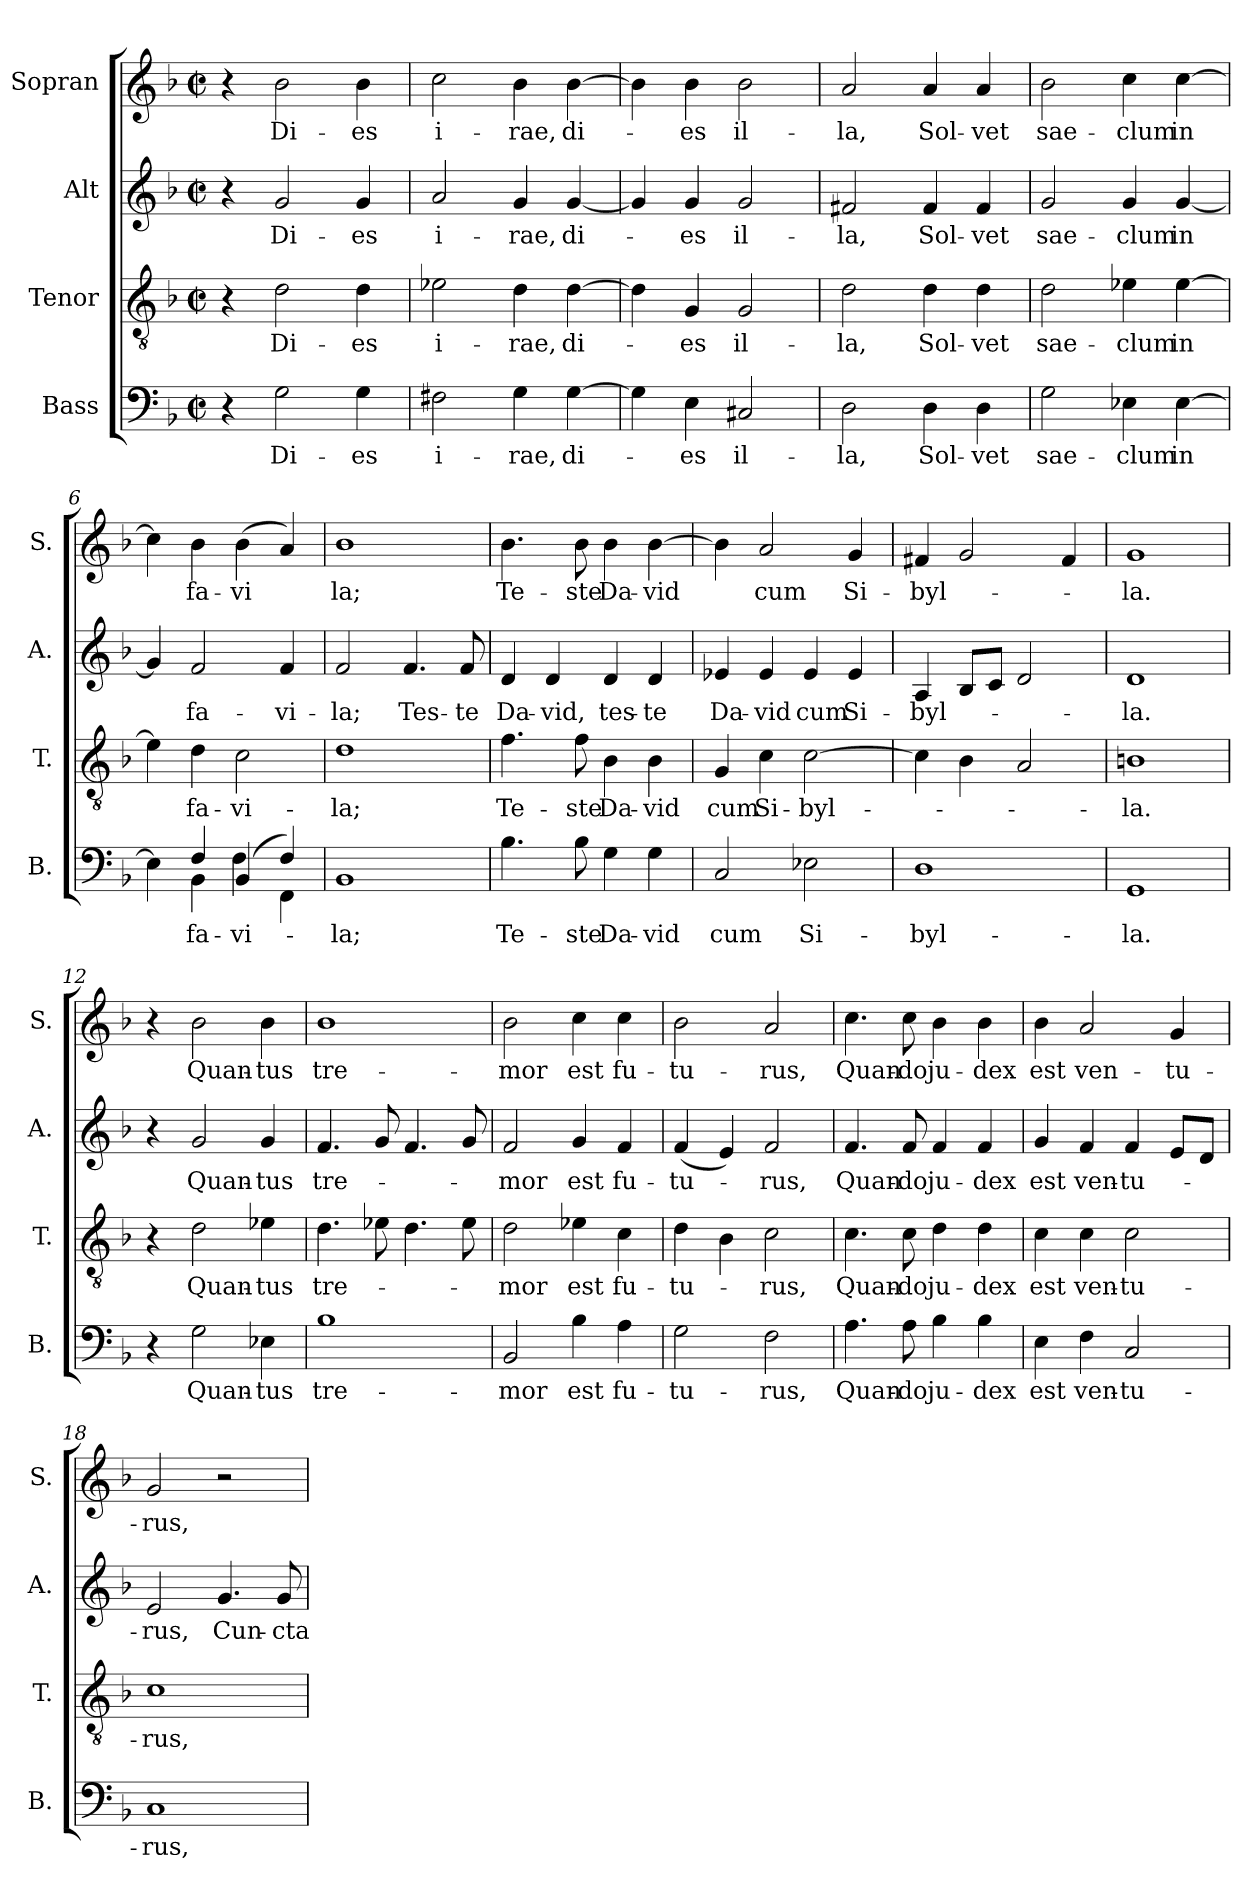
**kern	**text	**kern	**text	**kern	**text	**kern	**text
*part4	*part4	*part3	*part3	*part2	*part2	*part1	*part1
*staff4	*staff4	*staff3	*staff3	*staff2	*staff2	*staff1	*staff1
*I"Bass	*	*I"Tenor	*	*I"Alt	*	*I"Sopran	*
*I'B.	*	*I'T.	*	*I'A.	*	*I'S.	*
*clefF4	*	*clefGv2	*	*clefG2	*	*clefG2	*
*k[b-]	*	*k[b-]	*	*k[b-]	*	*k[b-]	*
*M2/2	*	*M2/2	*	*M2/2	*	*M2/2	*
*met(c|)	*	*met(c|)	*	*met(c|)	*	*met(c|)	*
=1	=1	=1	=1	=1	=1	=1	=1
4r	.	4r	.	4r	.	4r	.
!	!LO:LY:b	!	!LO:LY:b	!	!LO:LY:b	!	!LO:LY:b
2G\	Di-	2d\	Di-	2g/	Di-	2b-\	Di-
!	!LO:LY:b	!	!LO:LY:b	!	!LO:LY:b	!	!LO:LY:b
4G\	-es	4d\	-es	4g/	-es	4b-\	-es
=2	=2	=2	=2	=2	=2	=2	=2
!	!LO:LY:b	!	!LO:LY:b	!	!LO:LY:b	!	!LO:LY:b
2F#X\	i-	2e-X\	i-	2a/	i-	2cc\	i-
!	!LO:LY:b	!	!LO:LY:b	!	!LO:LY:b	!	!LO:LY:b
4G\	-rae,	4d\	-rae,	4g/	-rae,	4b-\	-rae,
!	!LO:LY:b	!	!LO:LY:b	!	!LO:LY:b	!	!LO:LY:b
[4G\	di-	[4d\	di-	[4g/	di-	[4b-\	di-
=3	=3	=3	=3	=3	=3	=3	=3
4G\]	.	4d\]	.	4g/]	.	4b-\]	.
!	!LO:LY:b	!	!LO:LY:b	!	!LO:LY:b	!	!LO:LY:b
4E\	-es	4G/	-es	4g/	-es	4b-\	-es
!	!LO:LY:b	!	!LO:LY:b	!	!LO:LY:b	!	!LO:LY:b
2C#X/	il-	2G/	il-	2g/	il-	2b-\	il-
=4	=4	=4	=4	=4	=4	=4	=4
!	!LO:LY:b	!	!LO:LY:b	!	!LO:LY:b	!	!LO:LY:b
2D\	-la,	2d\	-la,	2f#X/	-la,	2a/	-la,
!	!LO:LY:b	!	!LO:LY:b	!	!LO:LY:b	!	!LO:LY:b
4D\	Sol-	4d\	Sol-	4f#/	Sol-	4a/	Sol-
!	!LO:LY:b	!	!LO:LY:b	!	!LO:LY:b	!	!LO:LY:b
4D\	-vet	4d\	-vet	4f#/	-vet	4a/	-vet
=5	=5	=5	=5	=5	=5	=5	=5
!	!LO:LY:b	!	!LO:LY:b	!	!LO:LY:b	!	!LO:LY:b
2G\	sae-	2d\	sae-	2g/	sae-	2b-\	sae-
!	!LO:LY:b	!	!LO:LY:b	!	!LO:LY:b	!	!LO:LY:b
4E-X\	-clum	4e-X\	-clum	4g/	-clum	4cc\	-clum
!	!LO:LY:b	!	!LO:LY:b	!	!LO:LY:b	!	!LO:LY:b
[4E-\	in	[4e-\	in	[4g/	in	[4cc\	in
=6	=6	=6	=6	=6	=6	=6	=6
*^	*	*	*	*	*	*	*
4E-\]	4ryy	.	4e-\]	.	4g/]	.	4cc\]	.
!	!	!LO:LY:b	!	!LO:LY:b	!	!LO:LY:b	!	!LO:LY:b
4F/	4BB-!\	fa-	4d\	fa-	2f/	fa-	4b-\	fa-
!	!	!LO:LY:b	!	!LO:LY:b	!	!	!	!LO:LY:b
(>4BB-/	4F!\	-vi-	2c\	-vi-	.	.	(>4b-\	-vi
!	!	!	!	!	!	!LO:LY:b	!	!
4F/)	4FF!\	.	.	.	4f/	-vi-	4a/)	.
=7	=7	=7	=7	=7	=7	=7	=7	=7
!	!	!LO:LY:b	!	!LO:LY:b	!	!LO:LY:b	!	!LO:LY:b
*v	*v	*	*	*	*	*	*	*
1BB-	-la;	1d	-la;	2f/	-la;	1b-	la;
!	!	!	!	!	!LO:LY:b	!	!
.	.	.	.	4.f/	Tes-	.	.
!	!	!	!	!	!LO:LY:b	!	!
.	.	.	.	8f/	-te	.	.
=8	=8	=8	=8	=8	=8	=8	=8
!	!LO:LY:b	!	!LO:LY:b	!	!LO:LY:b	!	!LO:LY:b
4.B-\	-Te-	4.f\	-Te-	4d/	Da-	4.b-\	-Te-
!	!	!	!	!	!LO:LY:b	!	!
.	.	.	.	4d/	-vid,	.	.
!	!LO:LY:b	!	!LO:LY:b	!	!	!	!LO:LY:b
8B-\	-ste	8f\	-ste	.	.	8b-\	-ste
!	!LO:LY:b	!	!LO:LY:b	!	!LO:LY:b	!	!LO:LY:b
4G\	Da-	4B-\	Da-	4d/	tes-	4b-\	Da-
!	!LO:LY:b	!	!LO:LY:b	!	!LO:LY:b	!	!LO:LY:b
4G\	-vid	4B-\	-vid	4d/	-te	[4b-\	-vid
=9	=9	=9	=9	=9	=9	=9	=9
!	!LO:LY:b	!	!LO:LY:b	!	!LO:LY:b	!	!
2C/	cum	4G/	cum	4e-X/	Da-	4b-\]	.
!	!	!	!LO:LY:b	!	!LO:LY:b	!	!LO:LY:b
.	.	4c\	Si-	4e-/	-vid	2a/	cum
!	!LO:LY:b	!	!LO:LY:b	!	!LO:LY:b	!	!
2E-X\	Si-	[2c\	-byl-	4e-/	cum	.	.
!	!	!	!	!	!LO:LY:b	!	!LO:LY:b
.	.	.	.	4e-/	Si-	4g/	Si-
!!LO:LB:g=z
=10	=10	=10	=10	=10	=10	=10	=10
!	!LO:LY:b	!	!	!	!LO:LY:b	!	!LO:LY:b
1D	-byl-	4c\]	.	4A/	-byl-	4f#X/	-byl-
.	.	4B-\	.	8B-/L	.	2g/	.
.	.	.	.	8c/J	.	.	.
.	.	2A/	.	2d/	.	.	.
.	.	.	.	.	.	4f#/	.
=11	=11	=11	=11	=11	=11	=11	=11
!	!LO:LY:b	!	!LO:LY:b	!	!LO:LY:b	!	!LO:LY:b
1GG	-la.	1Bn	-la.	1d	la.	1g	la.
=12	=12	=12	=12	=12	=12	=12	=12
4r	.	4r	.	4r	.	4r	.
!	!LO:LY:b	!	!LO:LY:b	!	!LO:LY:b	!	!LO:LY:b
2G\	-Quan-	2d\	-Quan-	2g/	-Quan-	2b-\	-Quan-
!	!LO:LY:b	!	!LO:LY:b	!	!LO:LY:b	!	!LO:LY:b
4E-X\	-tus	4e-X\	-tus	4g/	-tus	4b-\	-tus
=13	=13	=13	=13	=13	=13	=13	=13
!	!LO:LY:b	!	!LO:LY:b	!	!LO:LY:b	!	!LO:LY:b
1B-	tre-	4.d\	tre-	4.f/	tre--	1b-	tre-
.	.	8e-X\	.	8g/	.	.	.
.	.	4.d\	.	4.f/	.	.	.
.	.	8e-\	.	8g/	.	.	.
=14	=14	=14	=14	=14	=14	=14	=14
!	!LO:LY:b	!	!LO:LY:b	!	!LO:LY:b	!	!LO:LY:b
2BB-/	-mor	2d\	-mor	2f/	-mor	2b-\	-mor
!	!LO:LY:b	!	!LO:LY:b	!	!LO:LY:b	!	!LO:LY:b
4B-\	est	4e-X\	est	4g/	est	4cc\	est
!	!LO:LY:b	!	!LO:LY:b	!	!LO:LY:b	!	!LO:LY:b
4A\	fu-	4c\	fu-	4f/	fu-	4cc\	fu-
=15	=15	=15	=15	=15	=15	=15	=15
!	!LO:LY:b	!	!LO:LY:b	!	!LO:LY:b	!	!LO:LY:b
2G\	-tu-	4d\	-tu-	(<4f/	-tu-	2b-\	-tu-
.	.	4B-\	.	4e/)	.	.	.
!	!LO:LY:b	!	!LO:LY:b	!	!LO:LY:b	!	!LO:LY:b
2F\	-rus,	2c\	-rus,	2f/	-rus,	2a/	-rus,
=16	=16	=16	=16	=16	=16	=16	=16
!	!LO:LY:b	!	!LO:LY:b	!	!LO:LY:b	!	!LO:LY:b
4.A\	Quan-	4.c\	Quan-	4.f/	Quan-	4.cc\	Quan-
!	!LO:LY:b	!	!LO:LY:b	!	!LO:LY:b	!	!LO:LY:b
8A\	-do	8c\	-do	8f/	-do	8cc\	-do
!	!LO:LY:b	!	!LO:LY:b	!	!LO:LY:b	!	!LO:LY:b
4B-\	ju-	4d\	ju-	4f/	ju-	4b-\	ju-
!	!LO:LY:b	!	!LO:LY:b	!	!LO:LY:b	!	!LO:LY:b
4B-\	-dex	4d\	-dex	4f/	-dex	4b-\	-dex
=17	=17	=17	=17	=17	=17	=17	=17
!	!LO:LY:b	!	!LO:LY:b	!	!LO:LY:b	!	!LO:LY:b
4E\	est	4c\	est	4g/	est	4b-\	est
!	!LO:LY:b	!	!LO:LY:b	!	!LO:LY:b	!	!LO:LY:b
4F\	ven-	4c\	ven-	4f/	ven-	2a/	ven-
!	!LO:LY:b	!	!LO:LY:b	!	!LO:LY:b	!	!
2C/	-tu-	2c\	-tu-	4f/	-tu-	.	.
!	!	!	!	!	!	!	!LO:LY:b
.	.	.	.	8e/L	.	4g/	-tu-
.	.	.	.	8d/J	.	.	.
=18	=18	=18	=18	=18	=18	=18	=18
!	!LO:LY:b	!	!LO:LY:b	!	!LO:LY:b	!	!LO:LY:b
1C	-rus,	1c	-rus,	2e/	-rus,	2g/	-rus,
!	!	!	!	!	!LO:LY:b	!	!
.	.	.	.	4.g/	Cun-	2r	.
!	!	!	!	!	!LO:LY:b	!	!
.	.	.	.	8g/	-cta	.	.
=	=	=	=	=	=	=	=
*-	*-	*-	*-	*-	*-	*-	*-
